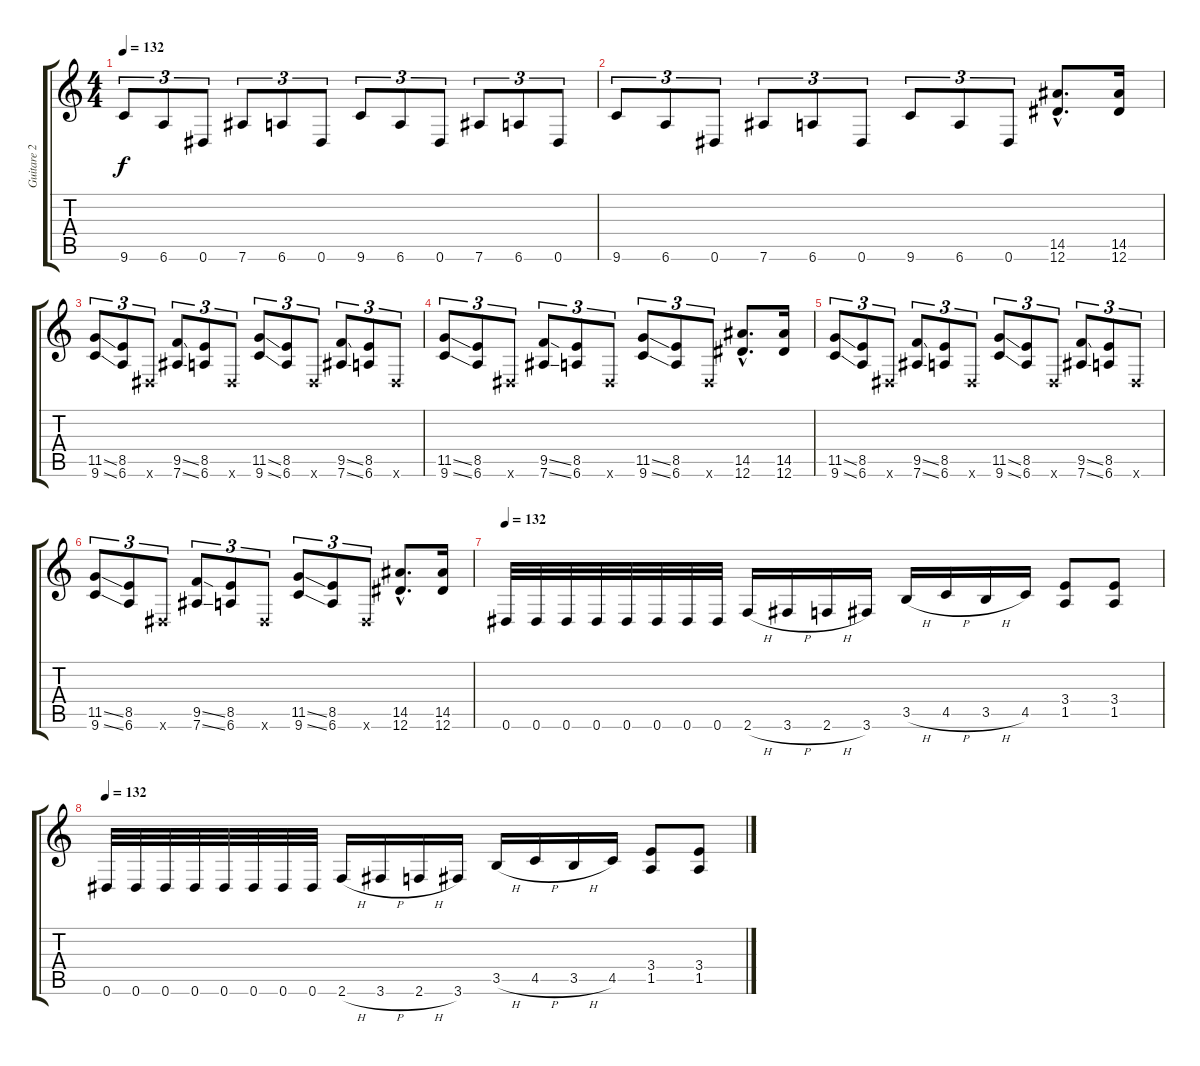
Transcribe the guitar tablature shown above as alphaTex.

\track ("Guitare 2" "Guitare 2") {instrument distortionguitar}
\staff {score tabs}
\tuning (Eb4 Bb3 Gb3 Db3 Ab2 Eb2) {hide}
\ts (4 4)
\tempo 132
\clef g2
\ks c
9.6.8{tu (3 2) dy f} 6.6.8{tu (3 2)} 0.6.8{tu (3 2)} 7.6.8{tu (3 2)} 6.6.8{tu (3 2)} 0.6.8{tu (3 2)} 9.6.8{tu (3 2)} 6.6.8{tu (3 2)} 0.6.8{tu (3 2)} 7.6.8{tu (3 2)} 6.6.8{tu (3 2)} 0.6.8{tu (3 2)} |
9.6.8{tu (3 2)} 6.6.8{tu (3 2)} 0.6.8{tu (3 2)} 7.6.8{tu (3 2)} 6.6.8{tu (3 2)} 0.6.8{tu (3 2)} 9.6.8{tu (3 2)} 6.6.8{tu (3 2)} 0.6.8{tu (3 2)} (14.5{hac} 12.6{hac}).8{d} (14.5 12.6).16 |
(11.5{ss} 9.6{ss}).8{tu (3 2)} (8.5 6.6).8{tu (3 2)} 0.6{x}.8{tu (3 2)} (9.5{ss} 7.6{ss}).8{tu (3 2)} (8.5 6.6).8{tu (3 2)} 0.6{x}.8{tu (3 2)} (11.5{ss} 9.6{ss}).8{tu (3 2)} (8.5 6.6).8{tu (3 2)} 0.6{x}.8{tu (3 2)} (9.5{ss} 7.6{ss}).8{tu (3 2)} (8.5 6.6).8{tu (3 2)} 0.6{x}.8{tu (3 2)} |
(11.5{ss} 9.6{ss}).8{tu (3 2)} (8.5 6.6).8{tu (3 2)} 0.6{x}.8{tu (3 2)} (9.5{ss} 7.6{ss}).8{tu (3 2)} (8.5 6.6).8{tu (3 2)} 0.6{x}.8{tu (3 2)} (11.5{ss} 9.6{ss}).8{tu (3 2)} (8.5 6.6).8{tu (3 2)} 0.6{x}.8{tu (3 2)} (14.5{hac} 12.6{hac}).8{d} (14.5 12.6).16 |
(11.5{ss} 9.6{ss}).8{tu (3 2)} (8.5 6.6).8{tu (3 2)} 0.6{x}.8{tu (3 2)} (9.5{ss} 7.6{ss}).8{tu (3 2)} (8.5 6.6).8{tu (3 2)} 0.6{x}.8{tu (3 2)} (11.5{ss} 9.6{ss}).8{tu (3 2)} (8.5 6.6).8{tu (3 2)} 0.6{x}.8{tu (3 2)} (9.5{ss} 7.6{ss}).8{tu (3 2)} (8.5 6.6).8{tu (3 2)} 0.6{x}.8{tu (3 2)} |
(11.5{ss} 9.6{ss}).8{tu (3 2)} (8.5 6.6).8{tu (3 2)} 0.6{x}.8{tu (3 2)} (9.5{ss} 7.6{ss}).8{tu (3 2)} (8.5 6.6).8{tu (3 2)} 0.6{x}.8{tu (3 2)} (11.5{ss} 9.6{ss}).8{tu (3 2)} (8.5 6.6).8{tu (3 2)} 0.6{x}.8{tu (3 2)} (14.5{hac} 12.6{hac}).8{d} (14.5 12.6).16 |
\tempo 132
0.6.32 0.6.32 0.6.32 0.6.32 0.6.32 0.6.32 0.6.32 0.6.32 2.6{h}.16 3.6{h}.16 2.6{h}.16 3.6.16 3.5{h}.16 4.5{h}.16 3.5{h}.16 4.5.16 (3.4 1.5).8 (3.4 1.5).8 |
\tempo 132
0.6.32 0.6.32 0.6.32 0.6.32 0.6.32 0.6.32 0.6.32 0.6.32 2.6{h}.16 3.6{h}.16 2.6{h}.16 3.6.16 3.5{h}.16 4.5{h}.16 3.5{h}.16 4.5.16 (3.4 1.5).8 (3.4 1.5).8
